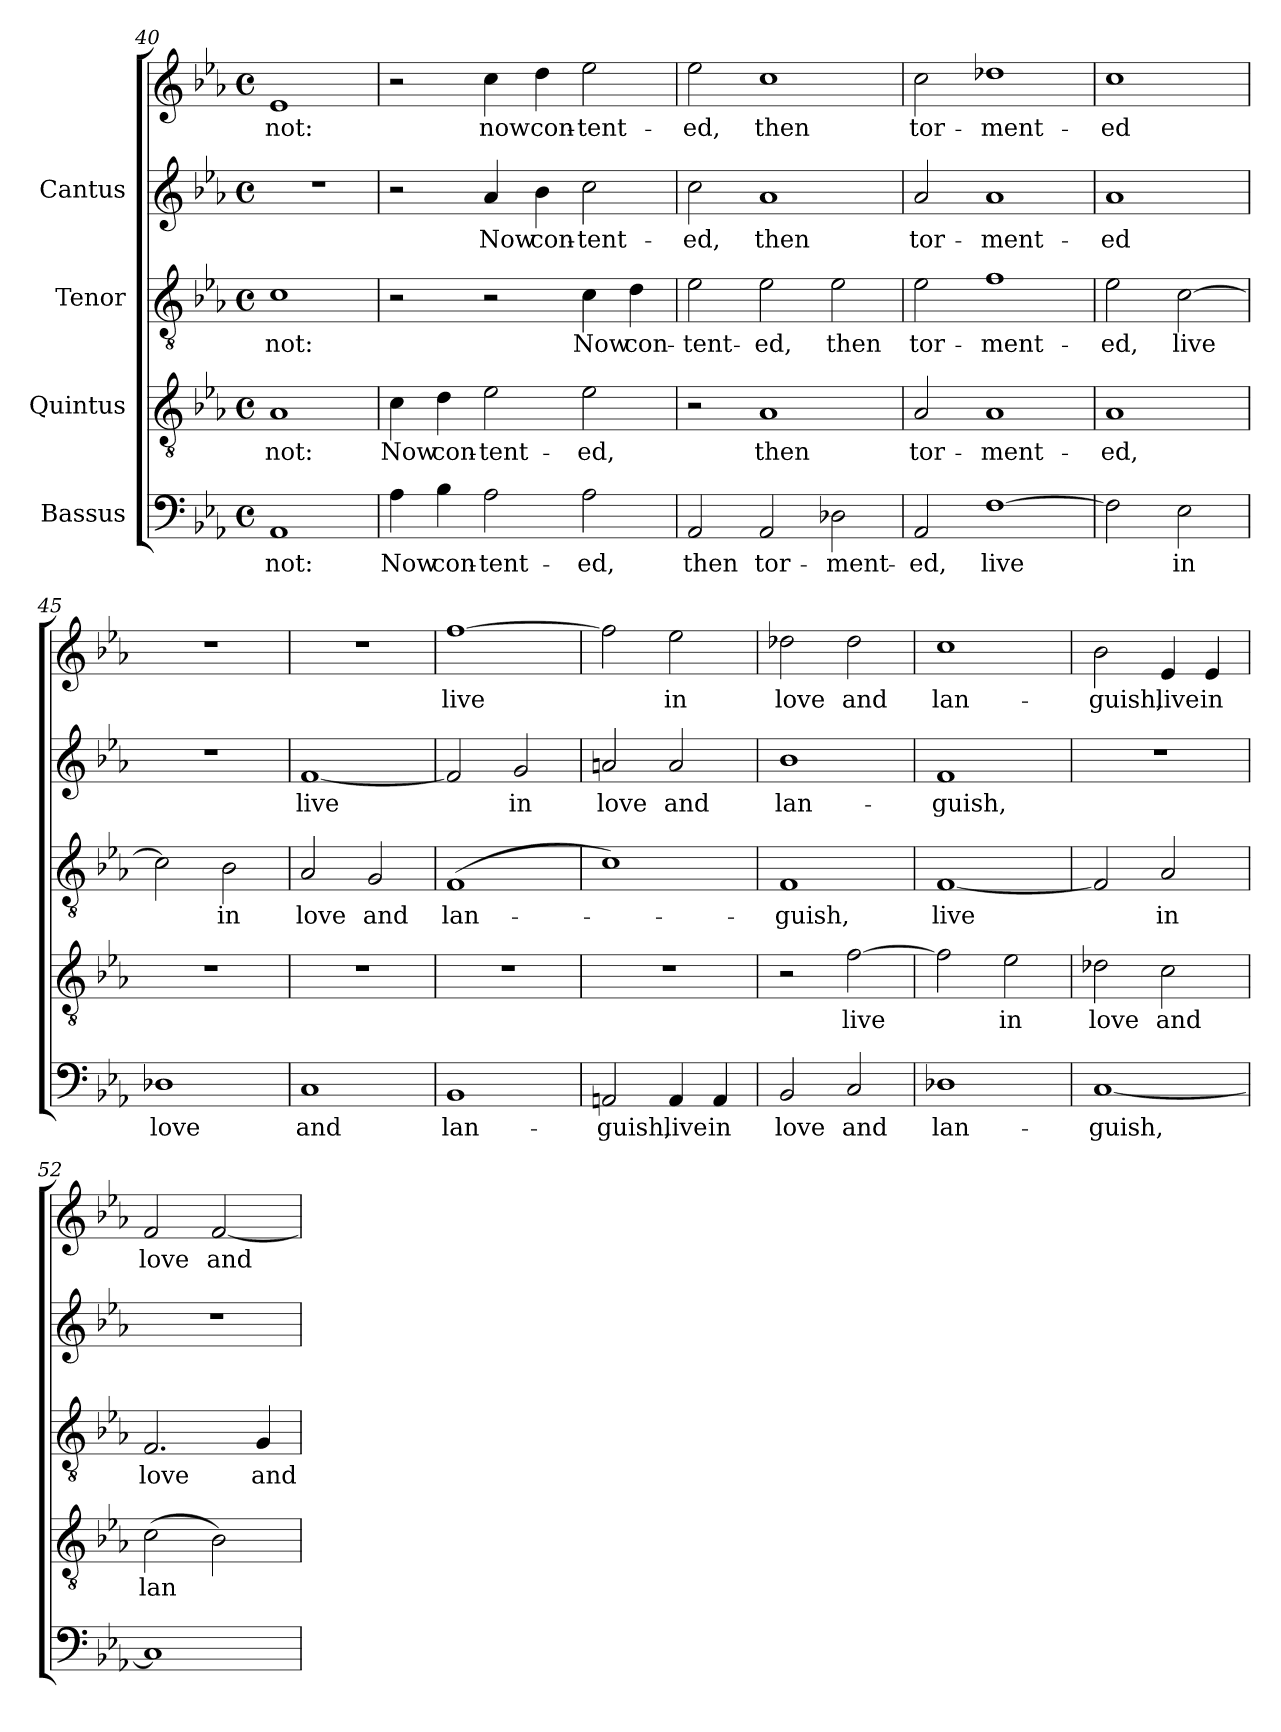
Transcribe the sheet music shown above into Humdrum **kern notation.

**kern	**text	**kern	**text	**kern	**text	**kern	**text	**kern	**text
*part4	*part4	*part3	*part3	*part2	*part2	*part1	*part1	*part1	*part1
*staff5	*staff5	*staff4	*staff4	*staff3	*staff3	*staff2	*staff2	*staff1	*staff1
*I"Bassus	*	*I"Quintus	*	*I"Tenor	*	*I"Cantus	*	*	*
!!LO:LB:g=z
*clefF4	*	*clefGv2	*	*clefGv2	*	*clefG2	*	*clefG2	*
*k[b-e-a-]	*	*k[b-e-a-]	*	*k[b-e-a-]	*	*k[b-e-a-]	*	*k[b-e-a-]	*
*E-:	*	*E-:	*	*E-:	*	*E-:	*	*E-:	*
*M4/4	*	*M4/4	*	*M4/4	*	*M4/4	*	*M4/4	*
*met(c)	*	*met(c)	*	*met(c)	*	*met(c)	*	*met(c)	*
=40	=40	=40	=40	=40	=40	=40	=40	=40	=40
!	!LO:LY:b:cj	!	!LO:LY:b:cj	!	!LO:LY:b:cj	!	!	!	!LO:LY:b:cj
1AA-	not:	1A-	not:	1c	not:	1r	.	1e-	not:
=41	=41	=41	=41	=41	=41	=41	=41	=41	=41
!	!LO:LY:b:cj	!	!LO:LY:b:cj	!	!	!	!	!	!
4A-\	Now	4c\	Now	2r	.	2r	.	2r	.
!	!LO:LY:b:cj	!	!LO:LY:b:cj	!	!	!	!	!	!
4B-\	con-	4d\	con-	.	.	.	.	.	.
!	!LO:LY:b:cj	!	!LO:LY:b:cj	!	!	!	!LO:LY:b:cj	!	!LO:LY:b:cj
2A-\	-tent-	2e-\	-tent-	2r	.	4a-/	-Now	4cc\	now
!	!	!	!	!	!	!	!LO:LY:b:cj	!	!LO:LY:b:cj
.	.	.	.	.	.	4b-\	con-	4dd\	con-
!	!LO:LY:b:cj	!	!LO:LY:b:cj	!	!LO:LY:b:cj	!	!LO:LY:b:cj	!	!LO:LY:b:cj
2A-\	-ed,	2e-\	-ed,	4c\	Now	2cc\	-tent-	2ee-\	-tent-
!	!	!	!	!	!LO:LY:b:cj	!	!	!	!
.	.	.	.	4d\	con-	.	.	.	.
=42	=42	=42	=42	=42	=42	=42	=42	=42	=42
!	!LO:LY:b:cj	!	!	!	!LO:LY:b:cj	!	!LO:LY:b:cj	!	!LO:LY:b:cj
2AA-/	then	2r	.	2e-\	-tent-	2cc\	ed,	2ee-\	-ed,
!	!LO:LY:b:cj	!	!LO:LY:b:cj	!	!LO:LY:b:cj	!	!LO:LY:b:cj	!	!LO:LY:b:cj
2AA-/	tor-	1A-	then	2e-\	-ed,	1a-	then	1cc	then
!	!LO:LY:b:cj	!	!	!	!LO:LY:b:cj	!	!	!	!
2D-X\	-ment-	.	.	2e-\	then	.	.	.	.
=43	=43	=43	=43	=43	=43	=43	=43	=43	=43
!	!LO:LY:b:cj	!	!LO:LY:b:cj	!	!LO:LY:b:cj	!	!LO:LY:b:cj	!	!LO:LY:b:cj
2AA-/	-ed,	2A-/	tor-	2e-\	tor-	2a-/	-tor-	2cc\	tor-
!	!LO:LY:b:cj	!	!LO:LY:b:cj	!	!LO:LY:b:cj	!	!LO:LY:b:cj	!	!LO:LY:b:cj
[>1F	live	1A-	-ment-	1f	-ment-	1a-	-ment-	1dd-X	-ment-
=44	=44	=44	=44	=44	=44	=44	=44	=44	=44
!	!LO:LY:b:cj	!	!LO:LY:b:cj	!	!LO:LY:b:cj	!	!LO:LY:b:cj	!	!LO:LY:b:cj
2F\]	.	1A-	-ed,	2e-\	-ed,	1a-	ed	1cc	-ed
!	!LO:LY:b:cj	!	!	!	!LO:LY:b:cj	!	!	!	!
2E-\	in	.	.	[>2c\	live	.	.	.	.
!!LO:LB:g=z
=45	=45	=45	=45	=45	=45	=45	=45	=45	=45
!	!LO:LY:b:cj	!	!	!	!LO:LY:b:cj	!	!	!	!
1D-X	love	1r	.	2c\]	.	1r	.	1r	.
!	!	!	!	!	!LO:LY:b:cj	!	!	!	!
.	.	.	.	2B-\	in	.	.	.	.
=46	=46	=46	=46	=46	=46	=46	=46	=46	=46
!	!LO:LY:b:cj	!	!	!	!LO:LY:b:cj	!	!LO:LY:b:cj	!	!
1C	and	1r	.	2A-/	love	[<1f	live	1r	.
!	!	!	!	!	!LO:LY:b:cj	!	!	!	!
.	.	.	.	2G/	and	.	.	.	.
=47	=47	=47	=47	=47	=47	=47	=47	=47	=47
!	!LO:LY:b:cj	!	!	!	!LO:LY:b:cj	!	!LO:LY:b:cj	!	!LO:LY:b:cj
1BB-	lan-	1r	.	(<1F	lan-	2f/]	.	[>1ff	live
!	!	!	!	!	!	!	!LO:LY:b:cj	!	!
.	.	.	.	.	.	2g/	in	.	.
=48	=48	=48	=48	=48	=48	=48	=48	=48	=48
!	!LO:LY:b:cj	!	!	!	!	!	!LO:LY:b:cj	!	!LO:LY:b:cj
2AAn/	-guish,	1r	.	1c)	.	2an/	love	2ff\]	.
!	!LO:LY:b:cj	!	!	!	!	!	!LO:LY:b:cj	!	!LO:LY:b:cj
4AA/	live	.	.	.	.	2a/	and	2ee-\	in
!	!LO:LY:b:cj	!	!	!	!	!	!	!	!
4AA/	in	.	.	.	.	.	.	.	.
=49	=49	=49	=49	=49	=49	=49	=49	=49	=49
!	!LO:LY:b:cj	!	!	!	!LO:LY:b:cj	!	!LO:LY:b:cj	!	!LO:LY:b:cj
2BB-/	love	2r	.	1F	-guish,	1b-	lan-	2dd-X\	love
!	!LO:LY:b:cj	!	!LO:LY:b:cj	!	!	!	!	!	!LO:LY:b:cj
2C/	and	[>2f\	live	.	.	.	.	2dd-\	and
=50	=50	=50	=50	=50	=50	=50	=50	=50	=50
!	!LO:LY:b:cj	!	!LO:LY:b:cj	!	!LO:LY:b:cj	!	!LO:LY:b:cj	!	!LO:LY:b:cj
1D-X	lan-	2f\]	.	[<1F	live	1f	-guish,	1cc	-lan-
!	!	!	!LO:LY:b:cj	!	!	!	!	!	!
.	.	2e-\	in	.	.	.	.	.	.
=51	=51	=51	=51	=51	=51	=51	=51	=51	=51
!	!LO:LY:b:cj	!	!LO:LY:b:cj	!	!LO:LY:b:cj	!	!	!	!LO:LY:b:cj
[<1C	-guish,	2d-X\	love	2F/]	.	1r	.	2b-\	guish,
!	!	!	!LO:LY:b:cj	!	!LO:LY:b:cj	!	!	!	!LO:LY:b:cj
.	.	2c\	and	2A-/	in	.	.	4e-/	live
!	!	!	!	!	!	!	!	!	!LO:LY:b:cj
.	.	.	.	.	.	.	.	4e-/	in
!!LO:PB:g=z
=52	=52	=52	=52	=52	=52	=52	=52	=52	=52
!	!	!	!LO:LY:b:cj	!	!LO:LY:b:cj	!	!	!	!LO:LY:b:cj
1C]	.	(>2c\	lan-	2.F/	love	1r	.	2f/	love
!	!	!	!LO:LY:b:cj	!	!	!	!	!	!LO:LY:b:cj
.	.	2B-\)	--	.	.	.	.	[<2f/	and
!	!	!	!	!	!LO:LY:b:cj	!	!	!	!
.	.	.	.	4G/	and	.	.	.	.
=	=	=	=	=	=	=	=	=	=
*-	*-	*-	*-	*-	*-	*-	*-	*-	*-
